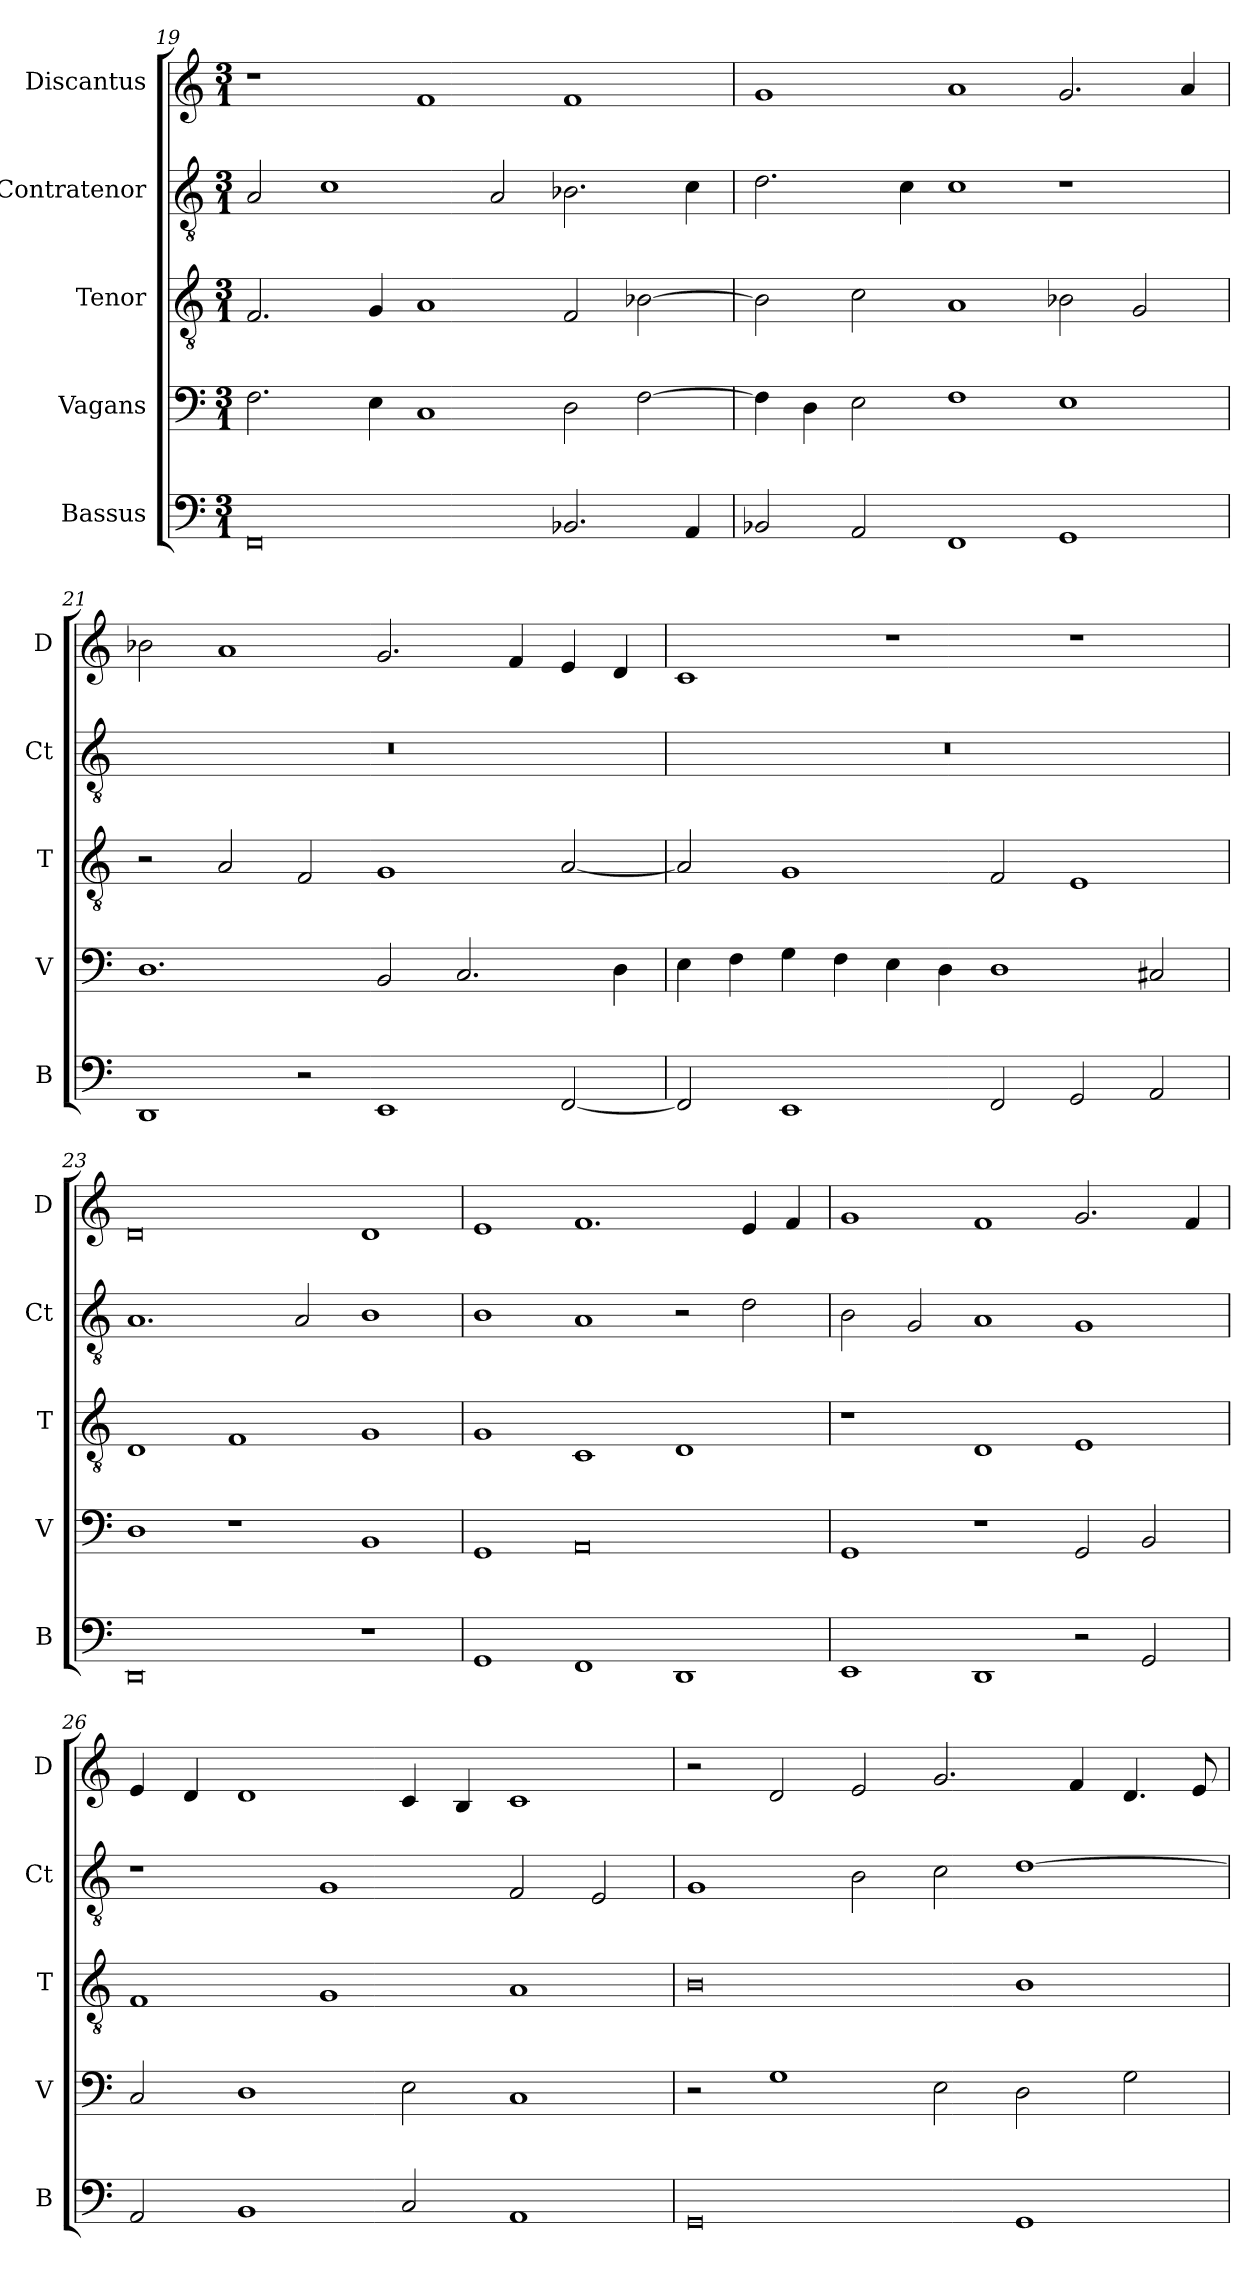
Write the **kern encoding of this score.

**kern	**kern	**kern	**kern	**kern
*part5	*part4	*part3	*part2	*part1
*staff5	*staff4	*staff3	*staff2	*staff1
*I"Bassus	*I"Vagans	*I"Tenor	*I"Contratenor	*I"Discantus
*I'B	*I'V	*I'T	*I'Ct	*I'D
*clefF4	*clefF4	*clefGv2	*clefGv2	*clefG2
*k[]	*k[]	*k[]	*k[]	*k[]
*M3/1	*M3/1	*M3/1	*M3/1	*M3/1
=19	=19	=19	=19	=19
0FF	2.F\	2.F/	2A/	1r
.	.	.	1c	.
.	4E\	4G/	.	.
.	1C	1A	.	1f
.	.	.	2A/	.
2.BB-X/	2D\	2F/	2.B-X\	1f
.	[2F\	[2B-X\	.	.
4AA/	.	.	4c\	.
=20	=20	=20	=20	=20
2BB-X/	4F\]	2B-\]	2.d\	1g
.	4D\	.	.	.
2AA/	2E\	2c\	.	.
.	.	.	4c\	.
1FF	1F	1A	1c	1a
1GG	1E	2B-X\	1r	2.g/
.	.	2G/	.	.
.	.	.	.	4a/
=21	=21	=21	=21	=21
1DD	1.D	2r	0.r	2b-X\
.	.	2A/	.	1a
2r	.	2F/	.	.
1EE	2BB/	1G	.	2.g/
.	2.C/	.	.	.
.	.	.	.	4f/
[2FF/	.	[2A/	.	4e/
.	4D\	.	.	4d/
=22	=22	=22	=22	=22
2FF/]	4E\	2A/]	0.r	1c
.	4F\	.	.	.
1EE	4G\	1G	.	.
.	4F\	.	.	.
.	4E\	.	.	1r
.	4D\	.	.	.
2FF/	1D	2F/	.	.
2GG/	.	1E	.	1r
2AA/	2C#X/	.	.	.
=23	=23	=23	=23	=23
0DD	1D	1D	1.A	0d
.	1r	1F	.	.
.	.	.	2A/	.
1r	1BB	1G	1B	1d
=24	=24	=24	=24	=24
1GG	1GG	1G	1B	1e
1FF	0AA	1C	1A	1.f
1DD	.	1D	2r	.
.	.	.	2d\	4e/
.	.	.	.	4f/
=25	=25	=25	=25	=25
1EE	1GG	1r	2B\	1g
.	.	.	2G/	.
1DD	1r	1D	1A	1f
2r	2GG/	1E	1G	2.g/
2GG/	2BB/	.	.	.
.	.	.	.	4f/
=26	=26	=26	=26	=26
2AA/	2C/	1F	1r	4e/
.	.	.	.	4d/
1BB	1D	.	.	1d
.	.	1G	1G	.
2C/	2E\	.	.	4c/
.	.	.	.	4B/
1AA	1C	1A	2F/	1c
.	.	.	2E/	.
=27	=27	=27	=27	=27
0GG	2r	0B	1G	2r
.	1G	.	.	2d/
.	.	.	2B\	2e/
.	2E\	.	2c\	2.g/
1GG	2D\	1B	[1d	.
.	.	.	.	4f/
.	2G\	.	.	4.d/
.	.	.	.	8e/
=	=	=	=	=
*-	*-	*-	*-	*-
